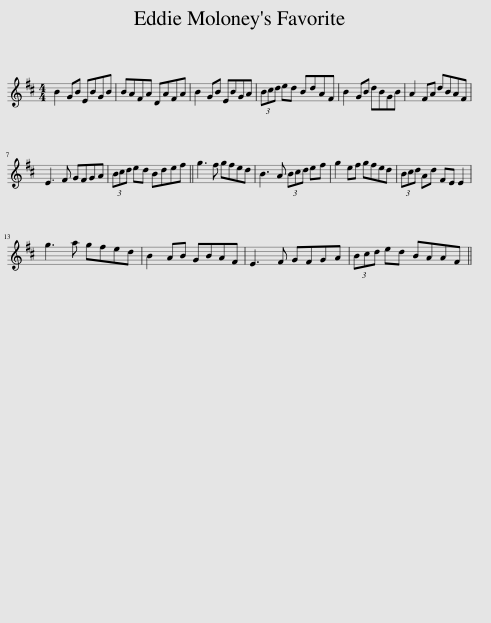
X:1
L:1/8
M:4/4
I:linebreak $
K:D
V:1 treble
V:1
 B2 GB EBGB | BAFA DAFA | B2 GB EBGA | (3Bcd ed BdAF | B2 GB dBGB | %5
 A2 FA dBAF |$ E3 F GFGA | (3Bcd ed Bdef || g3 f gfed | B3 A (3Bcd ef | %10
 g2 ef gfed | (3Bcd Ad FE E2 |$ g3 a gfed | B2 AB GBAF | E3 F GFGA | %15
 (3Bcd ed BAAF || %16
